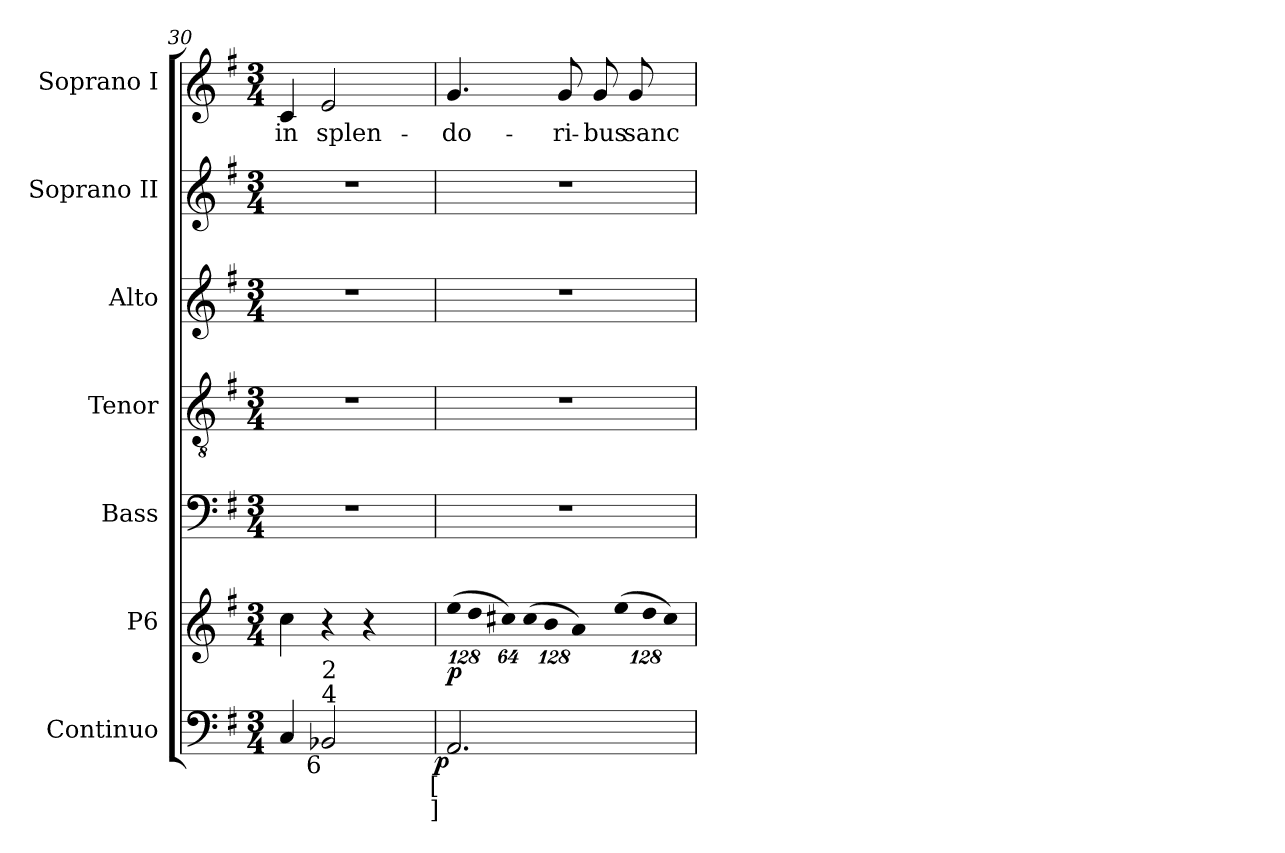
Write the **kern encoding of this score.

**kern	**dynam	**kern	**dynam	**kern	**kern	**kern	**kern	**kern	**text
*part7	*part7	*part6	*part6	*part5	*part4	*part3	*part2	*part1	*part1
*staff7	*staff7	*staff6	*staff6	*staff5	*staff4	*staff3	*staff2	*staff1	*staff1
*I"Continuo	*	*I"P6	*	*I"Bass	*I"Tenor	*I"Alto	*I"Soprano II	*I"Soprano I	*
*	*	*	*	*I'B.	*I'T.	*I'A.	*I'S.	*I'S.	*
!!LO:LB:g=z
*clefF4	*	*clefG2	*	*clefF4	*clefGv2	*clefG2	*clefG2	*clefG2	*
*	*	*	*	*	*ITrd7c12	*	*	*	*
*k[f#]	*	*k[f#]	*	*k[f#]	*k[f#]	*k[f#]	*k[f#]	*k[f#]	*
*G:	*	*G:	*	*G:	*G:	*G:	*G:	*G:	*
*M3/4	*	*M3/4	*	*M3/4	*M3/4	*M3/4	*M3/4	*M3/4	*
=30	=30	=30	=30	=30	=30	=30	=30	=30	=30
!	!	!	!	!LO:N:vis=1	!LO:N:vis=1	!LO:N:vis=1	!LO:N:vis=1	!	!
!	!	!	!	!	!	!	!	!	!LO:LY:b:color=#000000
*^	*	*	*	*	*	*	*	*	*
4Ci/	2ryy	.	4cci\	.	2.r	2.r	2.r	2.r	4ci/	in
!LO:TX:b:rj:t=6	!	!	!	!	!	!	!	!	!	!
!LO:TX:t=4	!	!	!	!	!	!	!	!	!	!
!LO:TX:t=2	!	!	!	!	!	!	!	!	!	!
!	!	!	!	!	!	!	!	!	!	!LO:LY:b:color=#000000
2BB-Xi/	.	.	4r	.	.	.	.	.	2ei/	splen-
.	8ryy	.	4r	.	.	.	.	.	.	.
.	16ryy	.	.	.	.	.	.	.	.	.
.	32ryy	.	.	.	.	.	.	.	.	.
.	64ryy	.	.	.	.	.	.	.	.	.
.	128...ryy	.	.	.	.	.	.	.	.	.
!	!LO:TX:b:cj:t=[	!	!	!	!	!	!	!	!	!
!	!LO:TX:b:cj:t=]	!	!	!	!	!	!	!	!	!
.	1024ryy	p	.	.	.	.	.	.	.	.
*v	*v	*	*	*	*	*	*	*	*	*
=31	=31	=31	=31	=31	=31	=31	=31	=31	=31
*	*	*Xbrackettup	*	*	*	*	*	*	*
*^	*	*	*	*	*	*	*	*	*
!	!	!	!LO:N:vis=8	!	!LO:N:vis=1	!LO:N:vis=1	!LO:N:vis=1	!LO:N:vis=1	!	!
*v	*v	*	*	*	*	*	*	*	*	*
*^	*	*	*	*	*	*	*	*	*
!LO:TX:b:rj:t=7	!	!	!	!	!	!	!	!	!	!
!LO:TX:t=ß	!	!	!	!	!	!	!	!	!	!
!	!	!	!	!	!	!	!	!	!	!LO:LY:b:color=#000000
*v	*v	*	*	*	*	*	*	*	*	*
2.AAi/	.	(1024%85eei\	p	2.r	2.r	2.r	2.r	4.gi/	-do-
!	!	!LO:N:vis=8	!	!	!	!	!	!	!
.	.	1024%85ddi\	.	.	.	.	.	.	.
!	!	!LO:N:vis=8	!	!	!	!	!	!	!
.	.	512%43cc#Xi\)	.	.	.	.	.	.	.
!	!	!LO:N:vis=8	!	!	!	!	!	!	!
.	.	(1024%85cc#i\	.	.	.	.	.	.	.
!	!	!LO:N:vis=8	!	!	!	!	!	!	!
.	.	1024%85bi\	.	.	.	.	.	.	.
!	!	!	!	!	!	!	!	!	!LO:LY:b:color=#000000
.	.	.	.	.	.	.	.	8gi/	-ri-
!	!	!LO:N:vis=8	!	!	!	!	!	!	!
.	.	512%43ai\)	.	.	.	.	.	.	.
!	!	!LO:N:vis=8	!	!	!	!	!	!	!
!	!	!	!	!	!	!	!	!	!LO:LY:b:color=#000000
.	.	(1024%85eei\	.	.	.	.	.	8gi/	-bus
!	!	!LO:N:vis=8	!	!	!	!	!	!	!
.	.	1024%85ddi\	.	.	.	.	.	.	.
!	!	!	!	!	!	!	!	!	!LO:LY:b:color=#000000
.	.	.	.	.	.	.	.	8gi/	sanc-
!	!	!LO:N:vis=8	!	!	!	!	!	!	!
.	.	512%43cc#i\)	.	.	.	.	.	.	.
=	=	=	=	=	=	=	=	=	=
*-	*-	*-	*-	*-	*-	*-	*-	*-	*-
